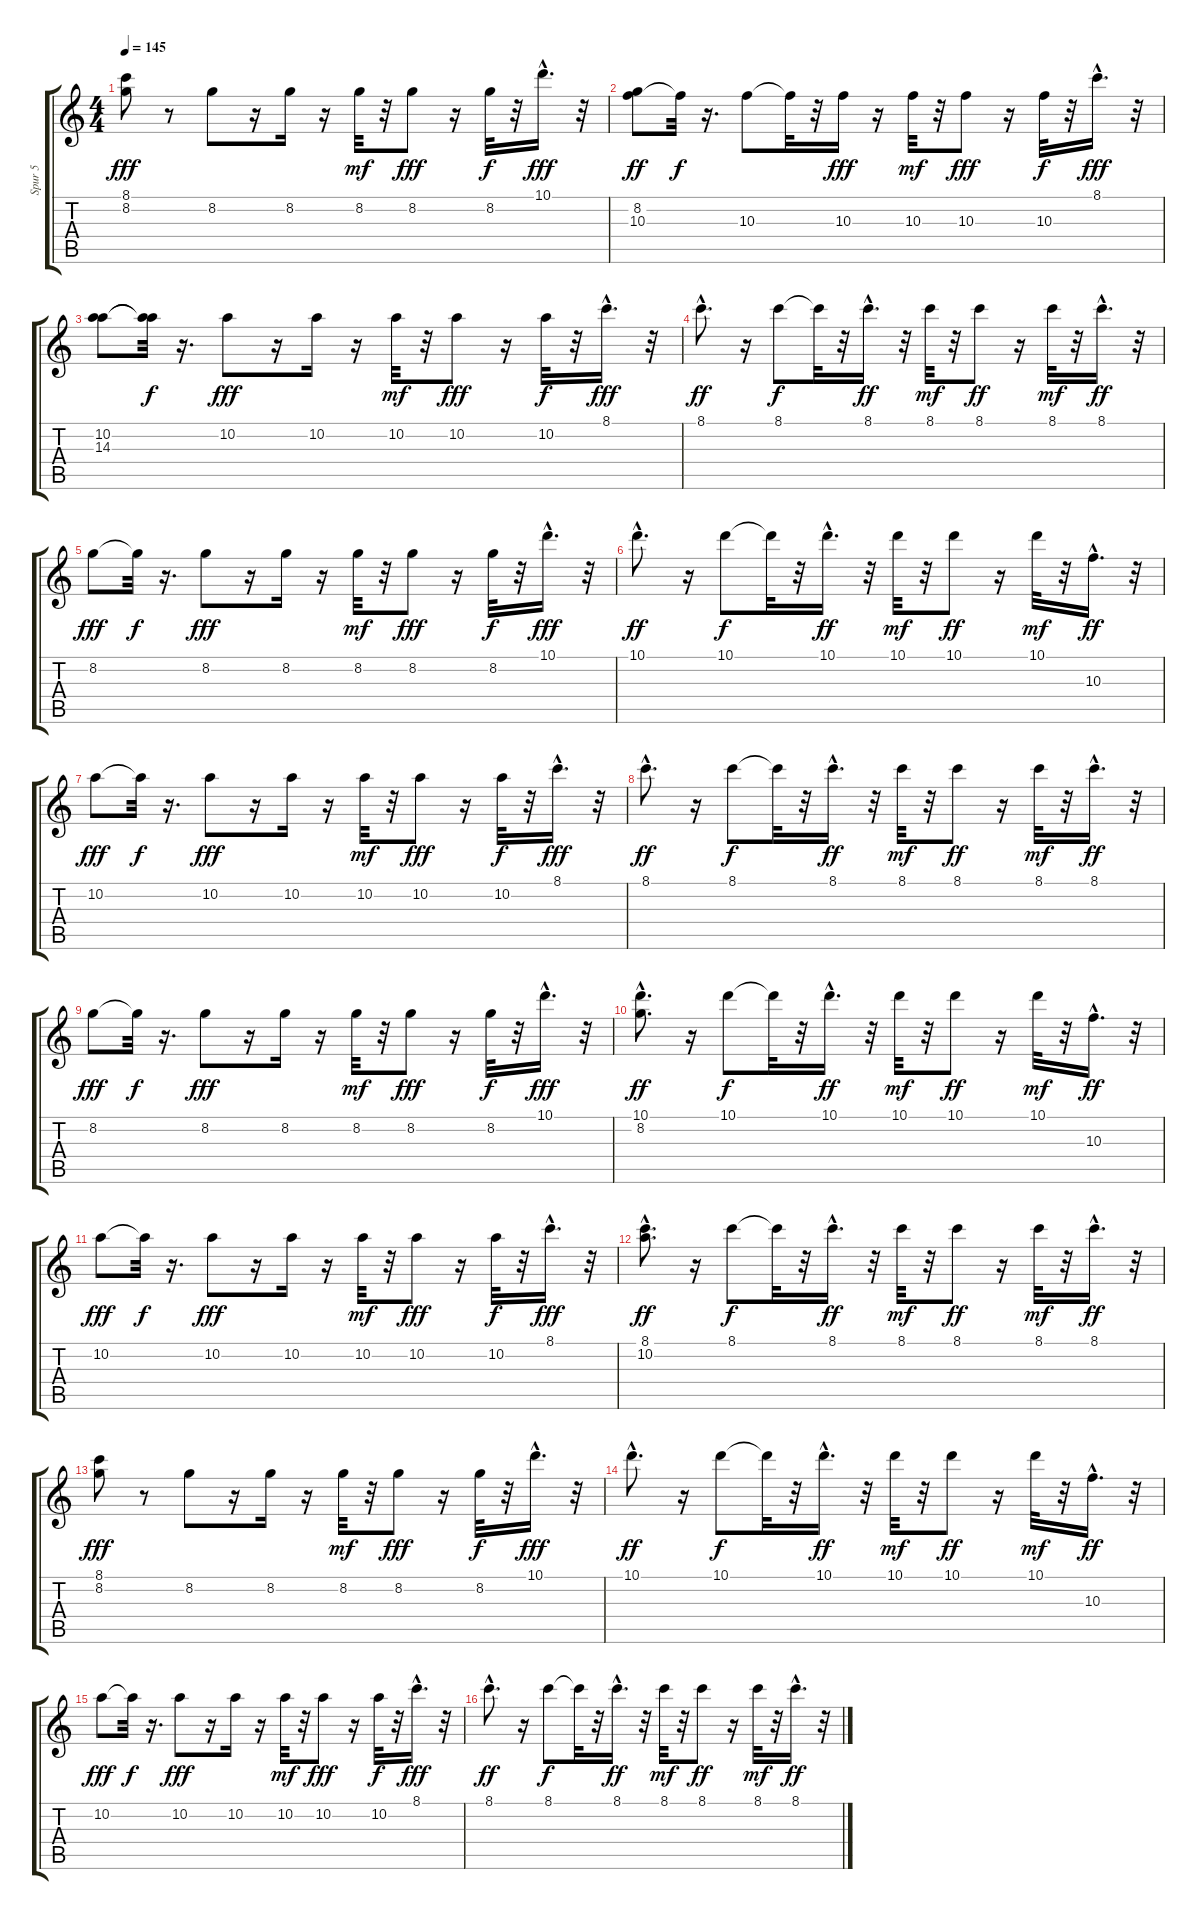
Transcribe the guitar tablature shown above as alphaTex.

\track ("Spur 5" "Spur 5") {instrument electricbassfinger}
\staff {score tabs}
\tuning (E4 B3 G3 D3 A2 E2) {hide}
\ts (4 4)
\tempo 145
\clef g2
\ks c
(8.1 8.2).8{dy fff} r.8 8.2.8 r.16 8.2.16 r.16 8.2.32{dy mf} r.32 8.2.8{dy fff} r.16 8.2.32{dy f} r.32 10.1{hac}.16{d dy fff} r.32 |
(8.2 10.3).8{dy ff} 10.3{t}.32{dy f} r.16{d} 10.3.8 10.3{t}.32 r.32 10.3.16{dy fff} r.16 10.3.32{dy mf} r.32 10.3.8{dy fff} r.16 10.3.32{dy f} r.32 8.1{hac}.16{d dy fff} r.32 |
(10.2 14.3).8 (10.2{t} 14.3{t}).32{dy f} r.16{d} 10.2.8{dy fff} r.16 10.2.16 r.16 10.2.32{dy mf} r.32 10.2.8{dy fff} r.16 10.2.32{dy f} r.32 8.1{hac}.16{d dy fff} r.32 |
8.1{hac}.8{d dy ff} r.16 8.1.8{dy f} 8.1{t}.32 r.32 8.1{hac}.16{d dy ff} r.32 8.1.32{dy mf} r.32 8.1.8{dy ff} r.16 8.1.32{dy mf} r.32 8.1{hac}.16{d dy ff} r.32 |
8.2.8{dy fff} 8.2{t}.32{dy f} r.16{d} 8.2.8{dy fff} r.16 8.2.16 r.16 8.2.32{dy mf} r.32 8.2.8{dy fff} r.16 8.2.32{dy f} r.32 10.1{hac}.16{d dy fff} r.32 |
10.1{hac}.8{d dy ff} r.16 10.1.8{dy f} 10.1{t}.32 r.32 10.1{hac}.16{d dy ff} r.32 10.1.32{dy mf} r.32 10.1.8{dy ff} r.16 10.1.32{dy mf} r.32 10.3{hac}.16{d dy ff} r.32 |
10.2.8{dy fff} 10.2{t}.32{dy f} r.16{d} 10.2.8{dy fff} r.16 10.2.16 r.16 10.2.32{dy mf} r.32 10.2.8{dy fff} r.16 10.2.32{dy f} r.32 8.1{hac}.16{d dy fff} r.32 |
8.1{hac}.8{d dy ff} r.16 8.1.8{dy f} 8.1{t}.32 r.32 8.1{hac}.16{d dy ff} r.32 8.1.32{dy mf} r.32 8.1.8{dy ff} r.16 8.1.32{dy mf} r.32 8.1{hac}.16{d dy ff} r.32 |
8.2.8{dy fff} 8.2{t}.32{dy f} r.16{d} 8.2.8{dy fff} r.16 8.2.16 r.16 8.2.32{dy mf} r.32 8.2.8{dy fff} r.16 8.2.32{dy f} r.32 10.1{hac}.16{d dy fff} r.32 |
(10.1{hac} 8.2).8{d dy ff} r.16 10.1.8{dy f} 10.1{t}.32 r.32 10.1{hac}.16{d dy ff} r.32 10.1.32{dy mf} r.32 10.1.8{dy ff} r.16 10.1.32{dy mf} r.32 10.3{hac}.16{d dy ff} r.32 |
10.2.8{dy fff} 10.2{t}.32{dy f} r.16{d} 10.2.8{dy fff} r.16 10.2.16 r.16 10.2.32{dy mf} r.32 10.2.8{dy fff} r.16 10.2.32{dy f} r.32 8.1{hac}.16{d dy fff} r.32 |
(8.1{hac} 10.2).8{d dy ff} r.16 8.1.8{dy f} 8.1{t}.32 r.32 8.1{hac}.16{d dy ff} r.32 8.1.32{dy mf} r.32 8.1.8{dy ff} r.16 8.1.32{dy mf} r.32 8.1{hac}.16{d dy ff} r.32 |
(8.1 8.2).8{dy fff} r.8 8.2.8 r.16 8.2.16 r.16 8.2.32{dy mf} r.32 8.2.8{dy fff} r.16 8.2.32{dy f} r.32 10.1{hac}.16{d dy fff} r.32 |
10.1{hac}.8{d dy ff} r.16 10.1.8{dy f} 10.1{t}.32 r.32 10.1{hac}.16{d dy ff} r.32 10.1.32{dy mf} r.32 10.1.8{dy ff} r.16 10.1.32{dy mf} r.32 10.3{hac}.16{d dy ff} r.32 |
10.2.8{dy fff} 10.2{t}.32{dy f} r.16{d} 10.2.8{dy fff} r.16 10.2.16 r.16 10.2.32{dy mf} r.32 10.2.8{dy fff} r.16 10.2.32{dy f} r.32 8.1{hac}.16{d dy fff} r.32 |
8.1{hac}.8{d dy ff} r.16 8.1.8{dy f} 8.1{t}.32 r.32 8.1{hac}.16{d dy ff} r.32 8.1.32{dy mf} r.32 8.1.8{dy ff} r.16 8.1.32{dy mf} r.32 8.1{hac}.16{d dy ff} r.32
